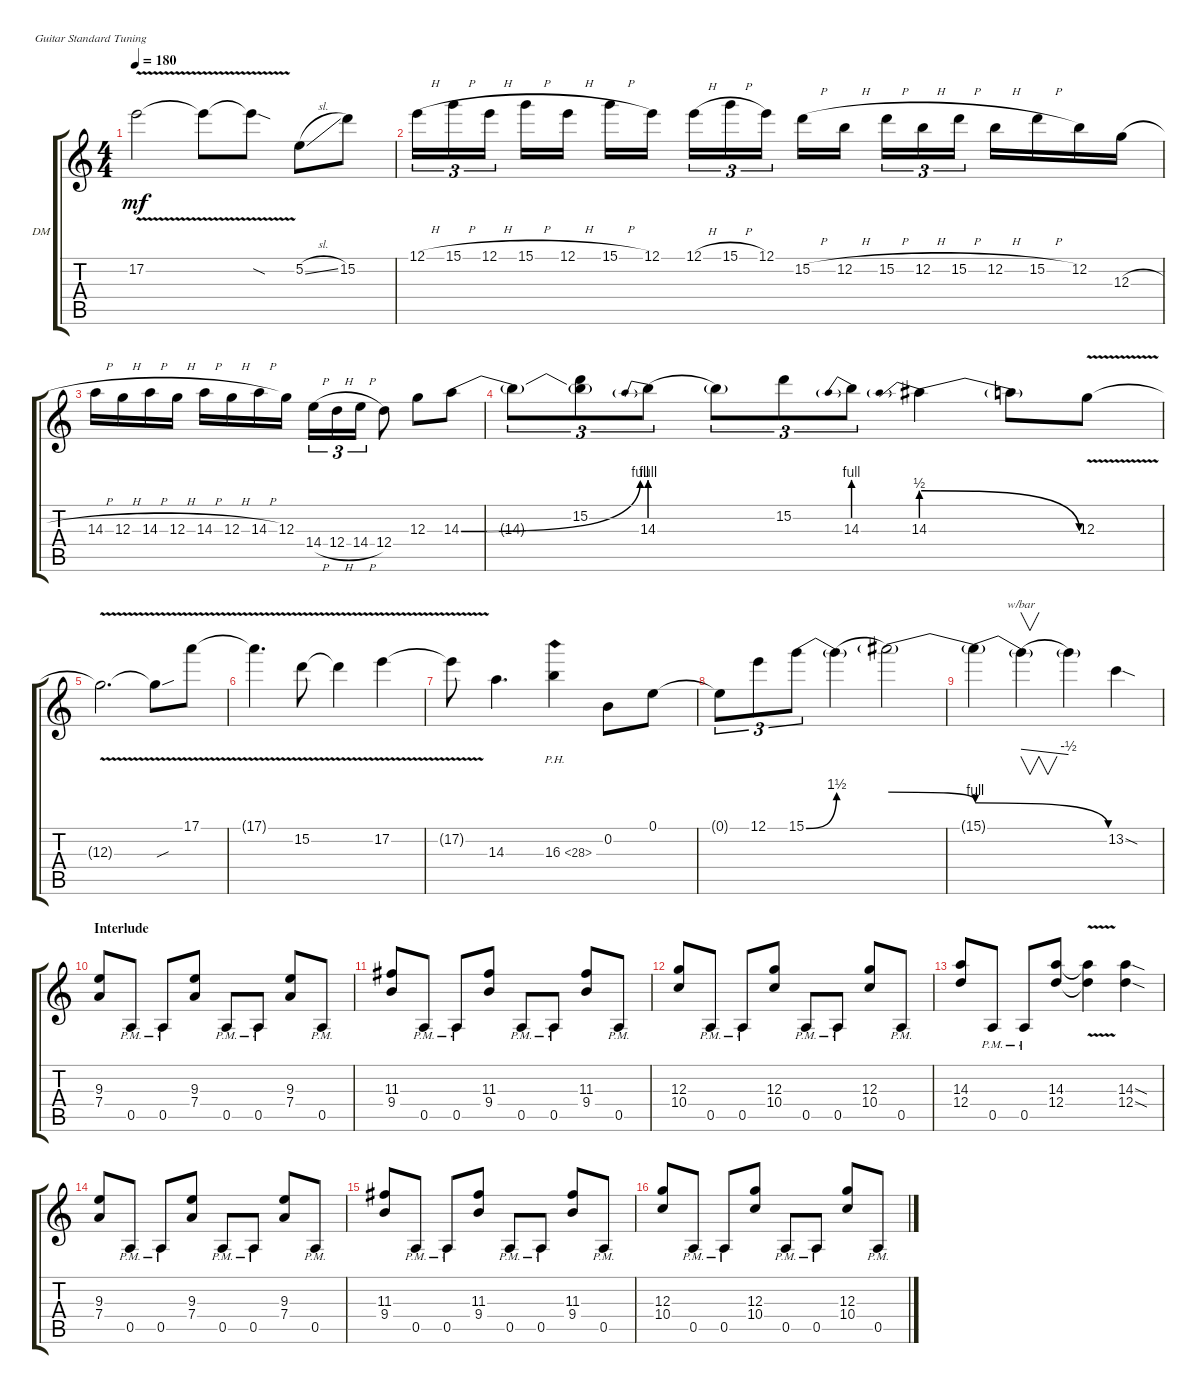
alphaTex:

\bracketExtendMode groupsimilarinstruments
\firstSystemTrackNameOrientation horizontal
\otherSystemsTrackNameOrientation horizontal
\track ("Dave Murray" "DM") {instrument distortionguitar}
\staff {score tabs}
\tuning (E4 B3 G3 D3 A2 E2)
\ts (4 4)
\tempo 180
\clef g2
\ks c
17.2{v t}.2{dy mf} 17.2{v t}.8 17.2{v sod t}.8 5.2{sl}.8 15.2.8 |
12.1{h}.16{tu (3 2)} 15.1{h}.16{tu (3 2)} 12.1{h}.16{tu (3 2)} 15.1{h}.16 12.1{h}.16 15.1{h}.16 12.1.16 12.1{h}.16{tu (3 2)} 15.1{h}.16{tu (3 2)} 12.1.16{tu (3 2)} 15.2{h}.16 12.2{h}.16 15.2{h}.16{tu (3 2)} 12.2{h}.16{tu (3 2)} 15.2{h}.16{tu (3 2)} 12.2{h}.16 15.2{h}.16 12.2.16 12.3{h}.16 |
14.3{h}.16 12.3{h}.16 14.3{h}.16 12.3{h}.16 14.3{h}.16 12.3{h}.16 14.3{h}.16 12.3.16 14.4{h}.16{tu (3 2)} 12.4{h}.16{tu (3 2)} 14.4{h}.16{tu (3 2)} 12.4.8 12.3.8 14.3{be (bend 0 0 15 4)}.8 |
14.3{t}.8{tu (3 2)} (15.2 14.3{t}).8{tu (3 2)} 14.3{be (prebend 0 4 60 4)}.8{tu (3 2)} 14.3{t}.8{tu (3 2)} 15.2.8{tu (3 2)} 14.3{be (prebend 0 4 60 4)}.8{tu (3 2)} 14.3{be (prebendrelease 0 2 59.4 0)}.4 14.3{t}.8 12.3{v}.8 |
12.3{v t}.2{d} 12.3{v sou t}.8 17.1{v}.8 |
17.1{v t}.4{d} 15.2{v}.8 15.2{v t}.4 17.2{v}.4 |
17.2{v t}.8 14.3.4{d} 16.3{ph 12}.4 0.2.8 0.1.8 |
0.1{t}.8{tu (3 2)} 12.1.8{tu (3 2)} 15.1{be (bend 0 0 15.6 6)}.8{tu (3 2)} 15.1{be (hold 0 0 60 0) t}.4 15.1{be (release 0 6 59.4 4) t}.2 |
15.1{be (release 0 4 60 0) t}.4 15.1{t}.4{v tbe (dive default 0 0 59.4 -2)} 15.1{t}.4 13.2{sod}.4 |
\section ("" "Interlude")
(7.4 9.3).8 0.5{pm}.8 0.5{pm}.8 (7.4 9.3).8 0.5{pm}.8 0.5{pm}.8 (7.4 9.3).8 0.5{pm}.8 |
(9.4 11.3).8 0.5{pm}.8 0.5{pm}.8 (9.4 11.3).8 0.5{pm}.8 0.5{pm}.8 (9.4 11.3).8 0.5{pm}.8 |
(10.4 12.3).8 0.5{pm}.8 0.5{pm}.8 (10.4 12.3).8 0.5{pm}.8 0.5{pm}.8 (10.4 12.3).8 0.5{pm}.8 |
(12.4 14.3).8 0.5{pm}.8 0.5{pm}.8 (12.4 14.3).8 (12.4{v t} 14.3{v t}).4 (12.4{sod} 14.3{sod}).4 |
(7.4 9.3).8 0.5{pm}.8 0.5{pm}.8 (7.4 9.3).8 0.5{pm}.8 0.5{pm}.8 (7.4 9.3).8 0.5{pm}.8 |
(9.4 11.3).8 0.5{pm}.8 0.5{pm}.8 (9.4 11.3).8 0.5{pm}.8 0.5{pm}.8 (9.4 11.3).8 0.5{pm}.8 |
(10.4 12.3).8 0.5{pm}.8 0.5{pm}.8 (10.4 12.3).8 0.5{pm}.8 0.5{pm}.8 (10.4 12.3).8 0.5{pm}.8
